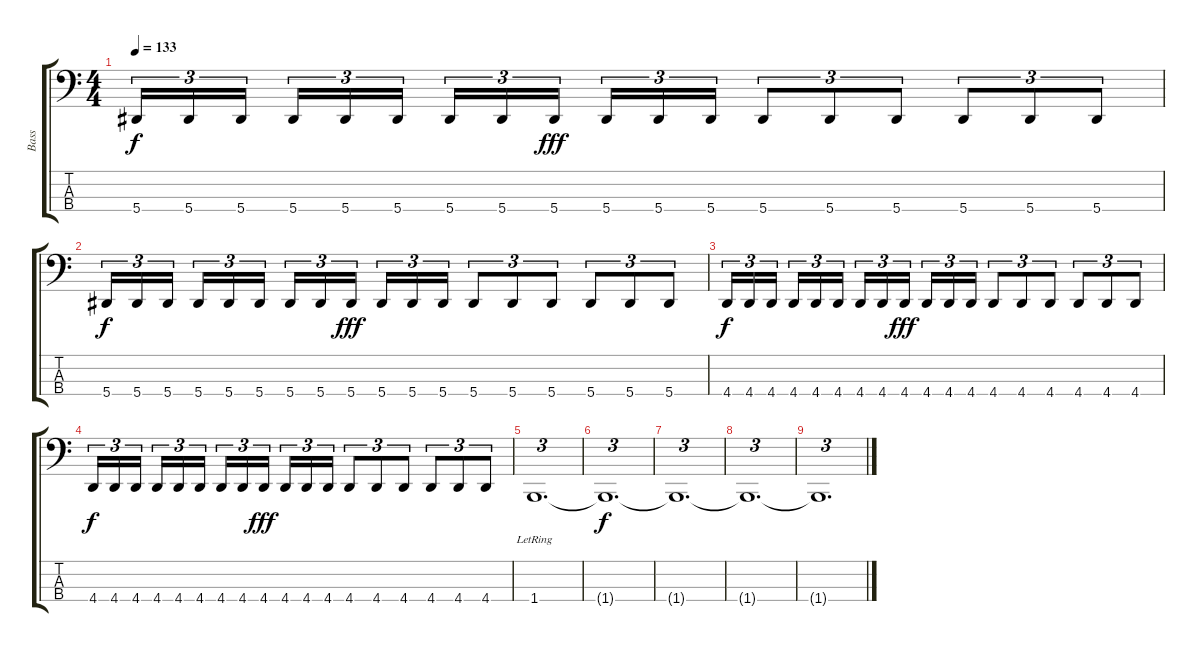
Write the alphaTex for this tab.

\track ("Bass" "Bass") {instrument electricbassfinger}
\staff {score tabs}
\tuning (Db2 Ab1 Eb1 Bb0) {hide}
\ts (4 4)
\tempo 133
\clef f4
\ks c
5.4.16{tu (3 2) dy f} 5.4.16{tu (3 2)} 5.4.16{tu (3 2) beam splitsecondary} 5.4.16{tu (3 2)} 5.4.16{tu (3 2)} 5.4.16{tu (3 2)} 5.4.16{tu (3 2)} 5.4.16{tu (3 2)} 5.4.16{tu (3 2) dy fff beam splitsecondary} 5.4.16{tu (3 2)} 5.4.16{tu (3 2)} 5.4.16{tu (3 2)} 5.4.8{tu (3 2)} 5.4.8{tu (3 2)} 5.4.8{tu (3 2)} 5.4.8{tu (3 2)} 5.4.8{tu (3 2)} 5.4.8{tu (3 2)} |
5.4.16{tu (3 2) dy f} 5.4.16{tu (3 2)} 5.4.16{tu (3 2) beam splitsecondary} 5.4.16{tu (3 2)} 5.4.16{tu (3 2)} 5.4.16{tu (3 2)} 5.4.16{tu (3 2)} 5.4.16{tu (3 2)} 5.4.16{tu (3 2) dy fff beam splitsecondary} 5.4.16{tu (3 2)} 5.4.16{tu (3 2)} 5.4.16{tu (3 2)} 5.4.8{tu (3 2)} 5.4.8{tu (3 2)} 5.4.8{tu (3 2)} 5.4.8{tu (3 2)} 5.4.8{tu (3 2)} 5.4.8{tu (3 2)} |
4.4.16{tu (3 2) dy f} 4.4.16{tu (3 2)} 4.4.16{tu (3 2) beam splitsecondary} 4.4.16{tu (3 2)} 4.4.16{tu (3 2)} 4.4.16{tu (3 2)} 4.4.16{tu (3 2)} 4.4.16{tu (3 2)} 4.4.16{tu (3 2) dy fff beam splitsecondary} 4.4.16{tu (3 2)} 4.4.16{tu (3 2)} 4.4.16{tu (3 2)} 4.4.8{tu (3 2)} 4.4.8{tu (3 2)} 4.4.8{tu (3 2)} 4.4.8{tu (3 2)} 4.4.8{tu (3 2)} 4.4.8{tu (3 2)} |
4.4.16{tu (3 2) dy f} 4.4.16{tu (3 2)} 4.4.16{tu (3 2) beam splitsecondary} 4.4.16{tu (3 2)} 4.4.16{tu (3 2)} 4.4.16{tu (3 2)} 4.4.16{tu (3 2)} 4.4.16{tu (3 2)} 4.4.16{tu (3 2) dy fff beam splitsecondary} 4.4.16{tu (3 2)} 4.4.16{tu (3 2)} 4.4.16{tu (3 2)} 4.4.8{tu (3 2)} 4.4.8{tu (3 2)} 4.4.8{tu (3 2)} 4.4.8{tu (3 2)} 4.4.8{tu (3 2)} 4.4.8{tu (3 2)} |
1.4{lr}.1{d tu (3 2)} |
1.4{t}.1{d tu (3 2) dy f} |
1.4{t}.1{d tu (3 2)} |
1.4{t}.1{d tu (3 2)} |
1.4{t}.1{d tu (3 2)}
